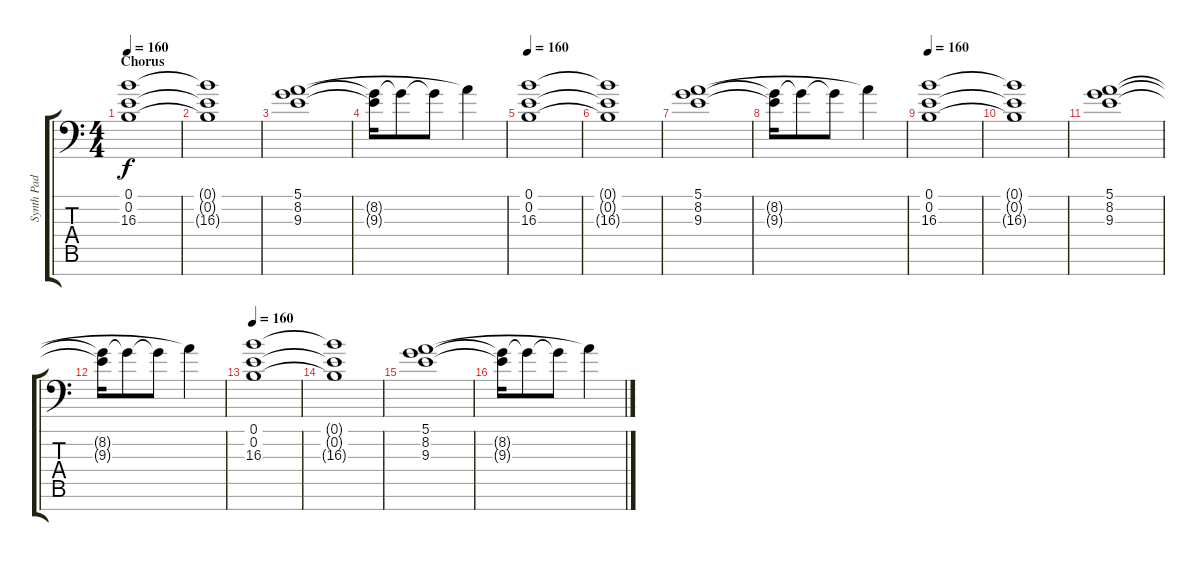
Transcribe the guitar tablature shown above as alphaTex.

\track ("Synth Pad (Chords)" "Synth Pad ") {instrument stringensemble1}
\staff {score tabs}
\tuning (E4 B3 G3 D3 A2 E2 C-1) {hide}
\ts (4 4)
\section ("" "Chorus")
\tempo 160
\clef f4
\ks c
(0.1 0.2 16.3).1{dy f} |
(0.1{t} 0.2{t} 16.3{t}).1 |
(5.1 8.2 9.3).1 |
(8.2{t} 9.3{t}).16 8.2{t}.8 8.2{t}.8 5.1{t}.4 |
\tempo 160
(0.1 0.2 16.3).1 |
(0.1{t} 0.2{t} 16.3{t}).1 |
(5.1 8.2 9.3).1 |
(8.2{t} 9.3{t}).16 8.2{t}.8 8.2{t}.8 5.1{t}.4 |
\tempo 160
(0.1 0.2 16.3).1 |
(0.1{t} 0.2{t} 16.3{t}).1 |
(5.1 8.2 9.3).1 |
(8.2{t} 9.3{t}).16 8.2{t}.8 8.2{t}.8 5.1{t}.4 |
\tempo 160
(0.1 0.2 16.3).1 |
(0.1{t} 0.2{t} 16.3{t}).1 |
(5.1 8.2 9.3).1 |
(8.2{t} 9.3{t}).16 8.2{t}.8 8.2{t}.8 5.1{t}.4
